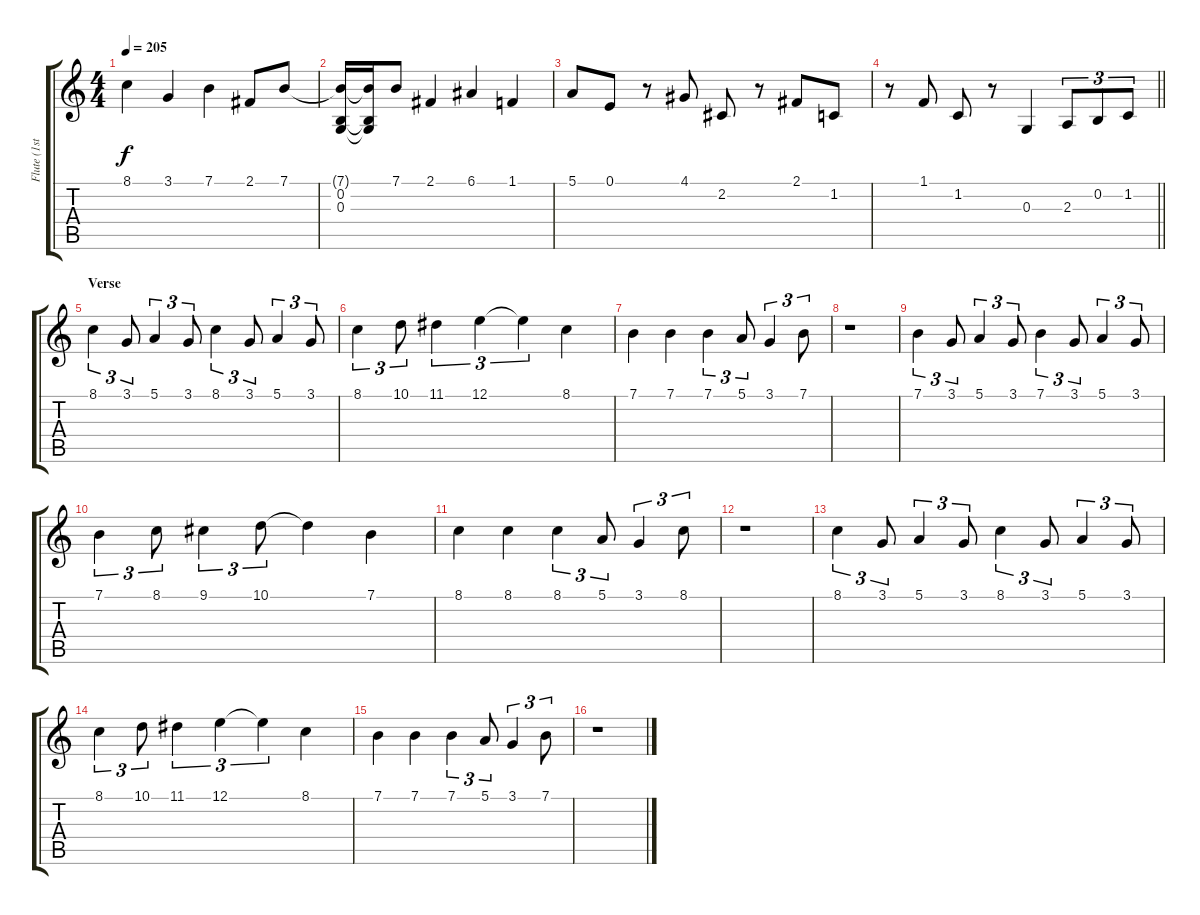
\track ("Flute (1st)" "Flute (1st") {instrument flute}
\staff {score tabs}
\tuning (E4 B3 G3 D3 A2 E2) {hide}
\ts (4 4)
\tempo 205
\clef g2
\ks c
8.1.4{dy f} 3.1.4 7.1.4 2.1.8 7.1.8 |
(7.1{t} 0.2 0.3).16 (7.1{t} 0.2{t} 0.3{t}).16 7.1.8 2.1.4 6.1.4 1.1.4 |
5.1.8 0.1.8 r.8 4.1.8 2.2.8 r.8 2.1.8 1.2.8 |
\barLineRight lightlight
r.8 1.1.8 1.2.8 r.8 0.3.4 2.3.8{tu (3 2)} 0.2.8{tu (3 2)} 1.2.8{tu (3 2)} |
\section ("" "Verse")
8.1.4{tu (3 2)} 3.1.8{tu (3 2)} 5.1.4{tu (3 2)} 3.1.8{tu (3 2)} 8.1.4{tu (3 2)} 3.1.8{tu (3 2)} 5.1.4{tu (3 2)} 3.1.8{tu (3 2)} |
8.1.4{tu (3 2)} 10.1.8{tu (3 2)} 11.1.4{tu (3 2)} 12.1.4{tu (3 2)} 12.1{t}.4{tu (3 2)} 8.1.4 |
7.1.4 7.1.4 7.1.4{tu (3 2)} 5.1.8{tu (3 2)} 3.1.4{tu (3 2)} 7.1.8{tu (3 2)} |
r.1 |
7.1.4{tu (3 2)} 3.1.8{tu (3 2)} 5.1.4{tu (3 2)} 3.1.8{tu (3 2)} 7.1.4{tu (3 2)} 3.1.8{tu (3 2)} 5.1.4{tu (3 2)} 3.1.8{tu (3 2)} |
7.1.4{tu (3 2)} 8.1.8{tu (3 2)} 9.1.4{tu (3 2)} 10.1.8{tu (3 2)} 10.1{t}.4 7.1.4 |
8.1.4 8.1.4 8.1.4{tu (3 2)} 5.1.8{tu (3 2)} 3.1.4{tu (3 2)} 8.1.8{tu (3 2)} |
r.1 |
8.1.4{tu (3 2)} 3.1.8{tu (3 2)} 5.1.4{tu (3 2)} 3.1.8{tu (3 2)} 8.1.4{tu (3 2)} 3.1.8{tu (3 2)} 5.1.4{tu (3 2)} 3.1.8{tu (3 2)} |
8.1.4{tu (3 2)} 10.1.8{tu (3 2)} 11.1.4{tu (3 2)} 12.1.4{tu (3 2)} 12.1{t}.4{tu (3 2)} 8.1.4 |
7.1.4 7.1.4 7.1.4{tu (3 2)} 5.1.8{tu (3 2)} 3.1.4{tu (3 2)} 7.1.8{tu (3 2)} |
r.1
